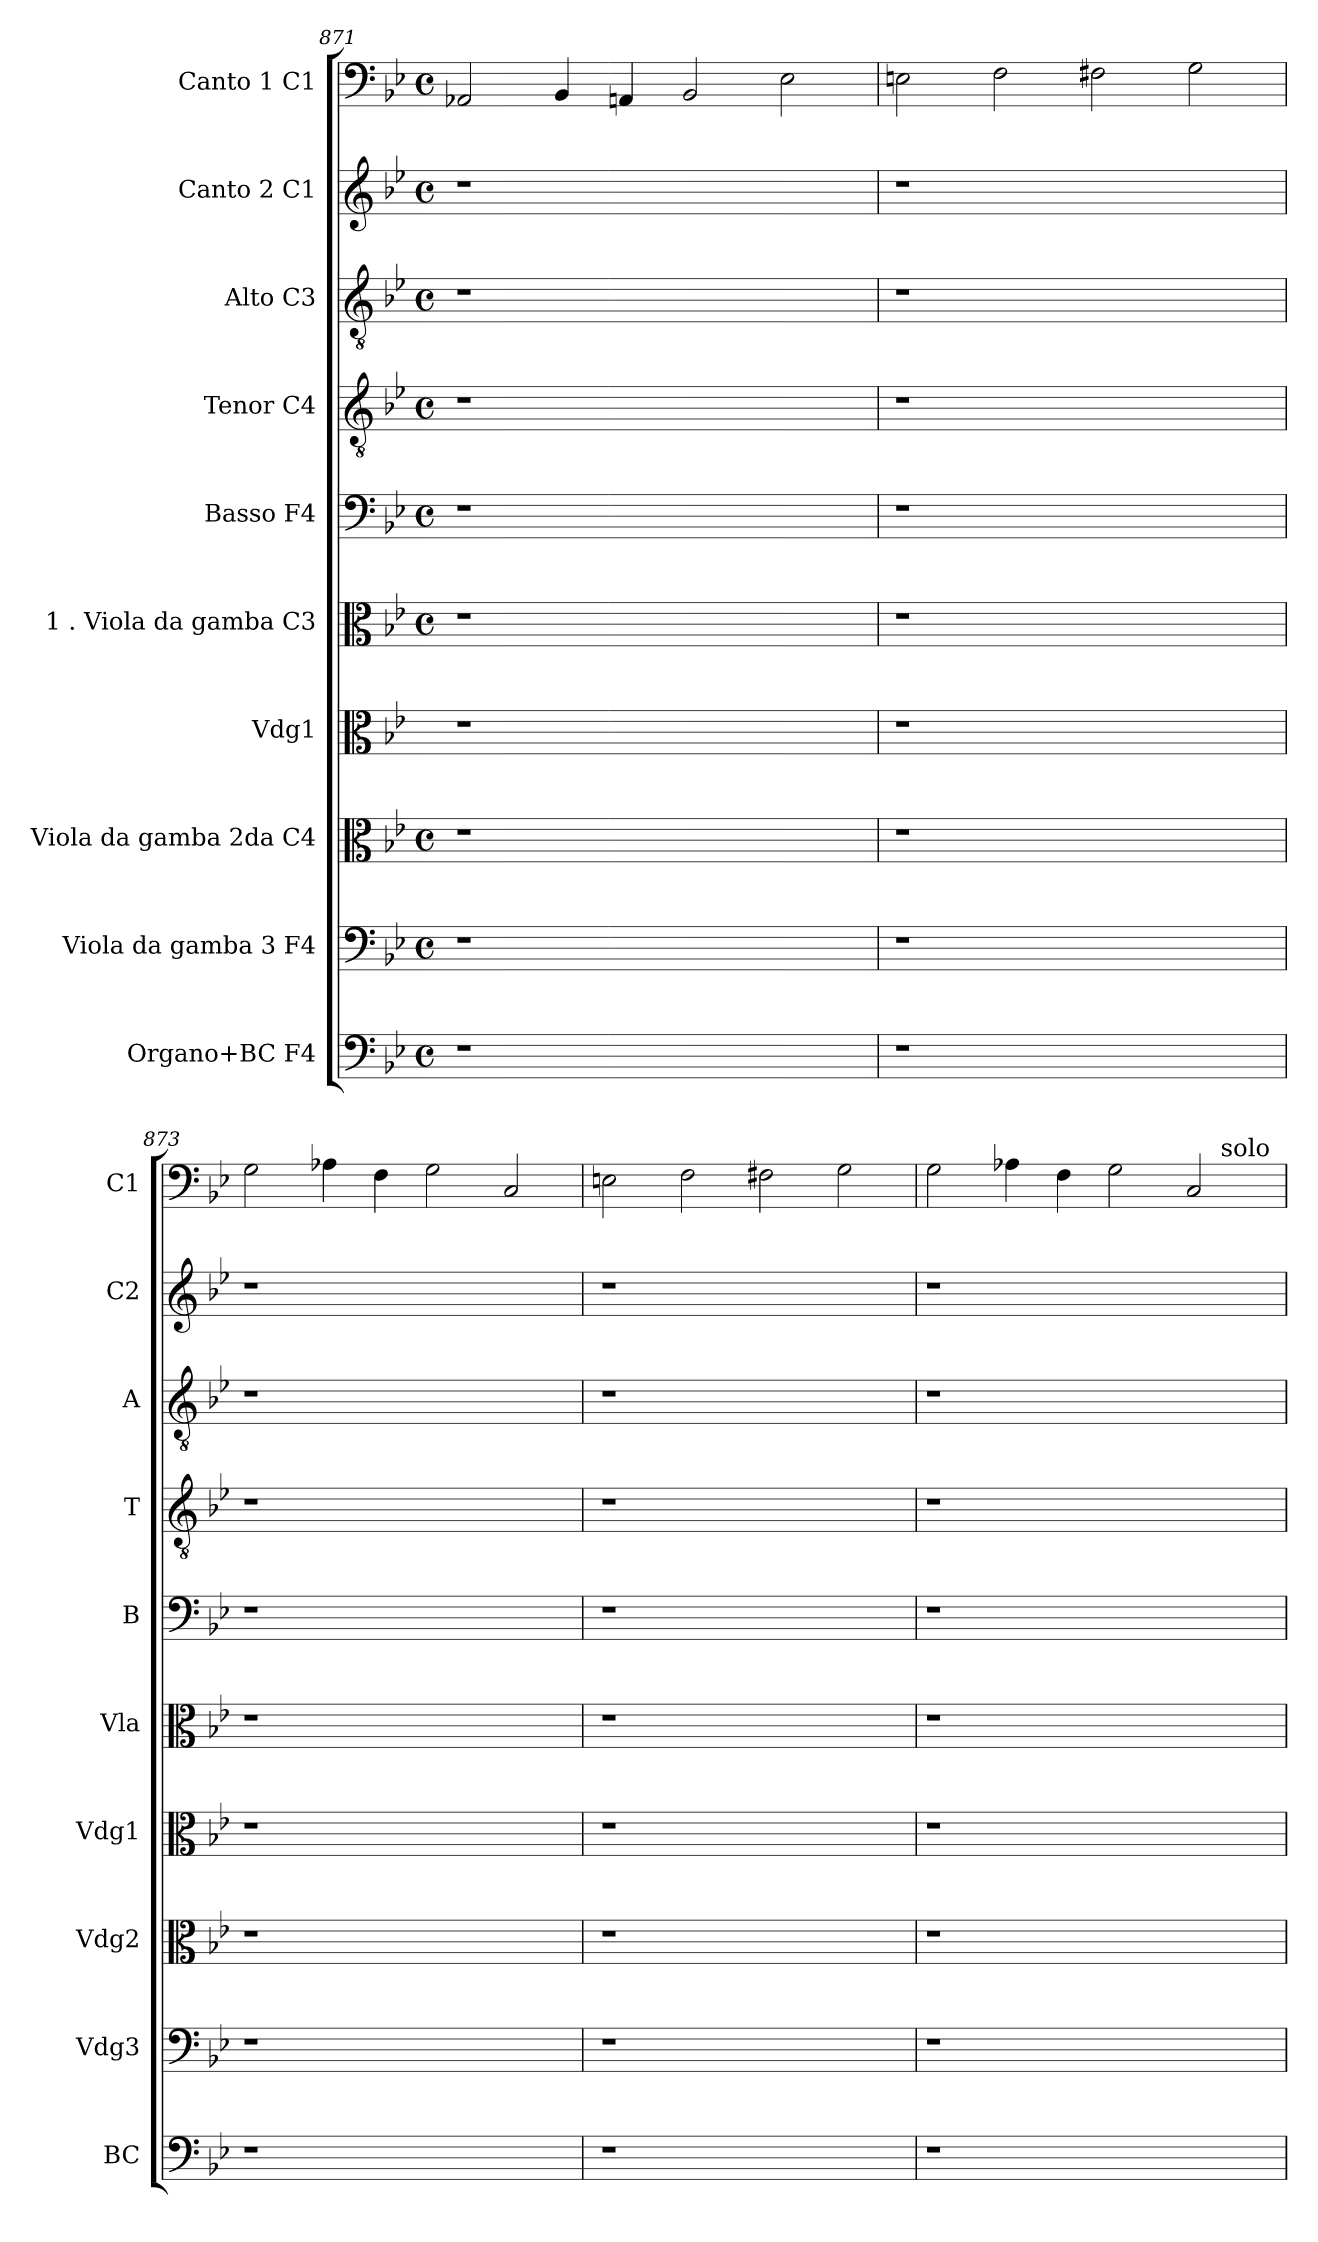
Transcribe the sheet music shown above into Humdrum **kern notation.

**kern	**kern	**kern	**kern	**kern	**kern	**kern	**kern	**kern	**kern
*part10	*part9	*part8	*part7	*part6	*part5	*part4	*part3	*part2	*part1
*staff10	*staff9	*staff8	*staff7	*staff6	*staff5	*staff4	*staff3	*staff2	*staff1
*I"Organo+BC F4	*I"Viola da gamba 3 F4	*I"Viola da gamba 2da C4	*I"Vdg1	*I"1 . Viola da gamba C3	*I"Basso F4	*I"Tenor C4	*I"Alto C3	*I"Canto 2 C1	*I"Canto 1 C1
*I'BC	*I'Vdg3	*I'Vdg2	*I'Vdg1	*I'Vla	*I'B	*I'T	*I'A	*I'C2	*I'C1
*clefF4	*clefF4	*clefC3	*clefC3	*clefC3	*clefF4	*clefGv2	*clefGv2	*clefG2	*clefF4
*k[b-e-]	*k[b-e-]	*k[b-e-]	*k[b-e-]	*k[b-e-]	*k[b-e-]	*k[b-e-]	*k[b-e-]	*k[b-e-]	*k[b-e-]
*B-:	*B-:	*B-:	*B-:	*B-:	*B-:	*B-:	*B-:	*B-:	*B-:
*M4/4	*M4/4	*M4/4	*	*M4/4	*M4/4	*M4/4	*M4/4	*M4/4	*M4/4
*met(c)	*met(c)	*met(c)	*	*met(c)	*met(c)	*met(c)	*met(c)	*met(c)	*met(c)
=871	=871	=871	=871	=871	=871	=871	=871	=871	=871
1r	1r	1r	1r	1r	1r	1r	1r	1r	2AA-X/
.	.	.	.	.	.	.	.	.	4BB-/
.	.	.	.	.	.	.	.	.	4AAn/
1ryy	1ryy	1ryy	1ryy	1ryy	1ryy	1ryy	1ryy	1ryy	2BB-/
.	.	.	.	.	.	.	.	.	2E-\
=872	=872	=872	=872	=872	=872	=872	=872	=872	=872
1r	1r	1r	1r	1r	1r	1r	1r	1r	2En\
.	.	.	.	.	.	.	.	.	2F\
1ryy	1ryy	1ryy	1ryy	1ryy	1ryy	1ryy	1ryy	1ryy	2F#X\
.	.	.	.	.	.	.	.	.	2G\
=873	=873	=873	=873	=873	=873	=873	=873	=873	=873
1r	1r	1r	1r	1r	1r	1r	1r	1r	2G\
.	.	.	.	.	.	.	.	.	4A-X\
.	.	.	.	.	.	.	.	.	4F\
1ryy	1ryy	1ryy	1ryy	1ryy	1ryy	1ryy	1ryy	1ryy	2G\
.	.	.	.	.	.	.	.	.	2C/
!!LO:LB:g=z
=874	=874	=874	=874	=874	=874	=874	=874	=874	=874
1r	1r	1r	1r	1r	1r	1r	1r	1r	2En\
.	.	.	.	.	.	.	.	.	2F\
1ryy	1ryy	1ryy	1ryy	1ryy	1ryy	1ryy	1ryy	1ryy	2F#X\
.	.	.	.	.	.	.	.	.	2G\
=875	=875	=875	=875	=875	=875	=875	=875	=875	=875
*	*	*	*	*	*	*	*	*	*^
1r	1r	1r	1r	1r	1r	1r	1r	1r	2G\	1ryy
.	.	.	.	.	.	.	.	.	4A-X\	.
.	.	.	.	.	.	.	.	.	4F\	.
1ryy	1ryy	1ryy	1ryy	1ryy	1ryy	1ryy	1ryy	1ryy	2G\	2ryy
.	.	.	.	.	.	.	.	.	2C/	8ryy
!	!	!	!	!	!	!	!	!	!	!LO:TX:a:t=solo
.	.	.	.	.	.	.	.	.	.	4.ryy
*	*	*	*	*	*	*	*	*	*v	*v
=	=	=	=	=	=	=	=	=	=
*-	*-	*-	*-	*-	*-	*-	*-	*-	*-
